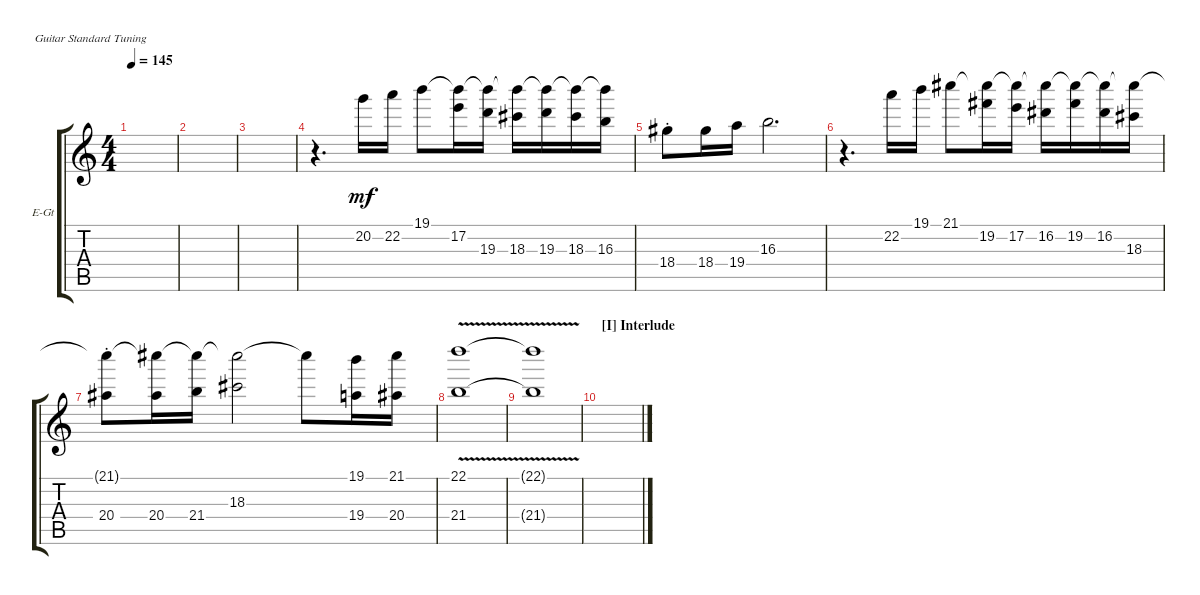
\defaultSystemsLayout 4
\bracketExtendMode groupsimilarinstruments
\firstSystemTrackNameOrientation horizontal
\otherSystemsTrackNameOrientation horizontal
\track ("Flutes" "E-Gt") {instrument electricguitarclean}
\staff {score tabs}
\tuning (E4 B3 G3 D3 A2 E2)
\ts (4 4)
\tempo 145
\clef g2
\scale
0.333333
\ks c
|
\scale
0.333333 |
\scale
0.333333 |
\scale
0.333333 r.4{d} 20.2.16{dy mf} 22.2.16 19.1.8 (17.2 19.1{t}).16 (19.3 19.1{t}).16 (18.3 19.1{t}).16 (19.3 19.1{t}).16 (18.3 19.1{t}).16 (16.3 19.1{t}).16 |
\scale
0.333333 18.4{st}.8 18.4.16 19.4.16 16.3.2{d} |
\scale
0.333333 r.4{d} 22.2.16 19.1.16 21.1.8 (19.2 21.1{t}).16 (21.1{t} 17.2).16 (21.1{t} 16.2).16 (21.1{t} 19.2).16 (21.1{t} 16.2).16 (18.3 21.1{t}).16 |
\scale
0.333333 (21.1{t} 20.4{st}).8 (20.4 21.1{t}).16 (21.4 21.1{t}).16 (18.3 21.1{t}).2 21.1{t}.8 (19.1 19.4).16 (21.1 20.4).16 |
\scale
0.333333 (21.4{v} 22.1{v}).1 |
\scale
0.333333 (22.1{v t} 21.4{v t}).1 |
\section ("I" "Interlude")
\scale
0.333333 |
\scale
0.333333 |
\scale
0.333333 |
\scale
0.333333 |
\scale
0.333333 |
\scale
0.333333 |
\scale
0.333333
